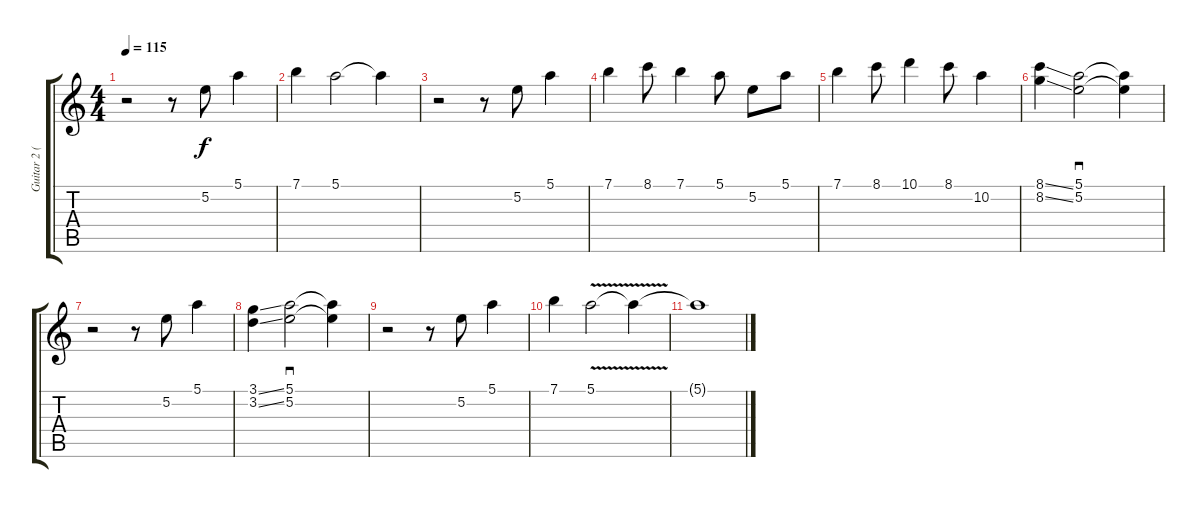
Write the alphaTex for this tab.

\track ("Guitar 2 (Velja)" "Guitar 2 (") {instrument electricguitarjazz}
\staff {score tabs}
\tuning (E4 B3 G3 D3 A2 E2) {hide}
\ts (4 4)
\tempo 115
\clef g2
\ks c
r.2{dy f} r.8 5.2.8 5.1.4 |
7.1.4 5.1.2 5.1{t}.4 |
r.2 r.8 5.2.8 5.1.4 |
7.1.4 8.1.8 7.1.4 5.1.8 5.2.8 5.1.8 |
7.1.4 8.1.8 10.1.4 8.1.8 10.2.4 |
(8.1{ss} 8.2{ss}).4 (5.1 5.2).2{sd} (5.1{t} 5.2{t}).4 |
r.2 r.8 5.2.8 5.1.4 |
(3.1{ss} 3.2{ss}).4 (5.1 5.2).2{sd} (5.1{t} 5.2{t}).4 |
r.2 r.8 5.2.8 5.1.4 |
7.1.4 5.1{v}.2 5.1{t}.4 |
5.1{t}.1
